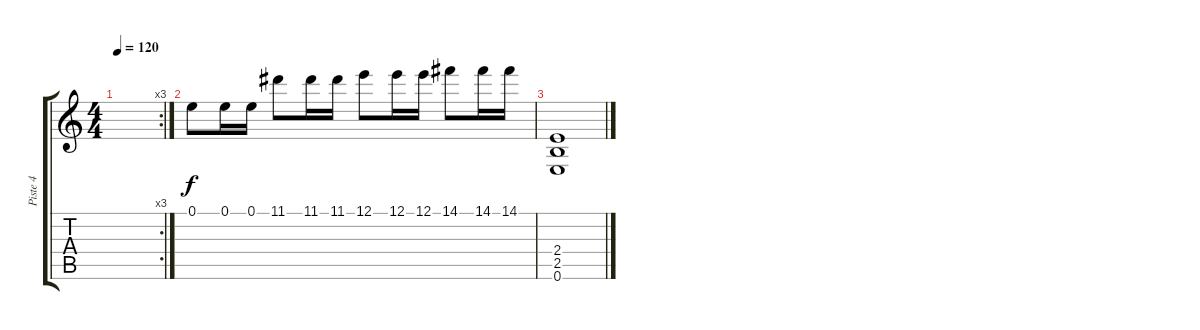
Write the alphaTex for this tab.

\track ("Piste 4" "Piste 4") {instrument distortionguitar}
\staff {score tabs}
\tuning (E4 B3 G3 D3 A2 E2) {hide}
\rc 3
\ts (4 4)
\tempo 120
\clef g2
\ks c
|
0.1.8 0.1.16 0.1.16 11.1.8 11.1.16 11.1.16 12.1.8 12.1.16 12.1.16 14.1.8 14.1.16 14.1.16 |
(2.4 2.5 0.6).1
